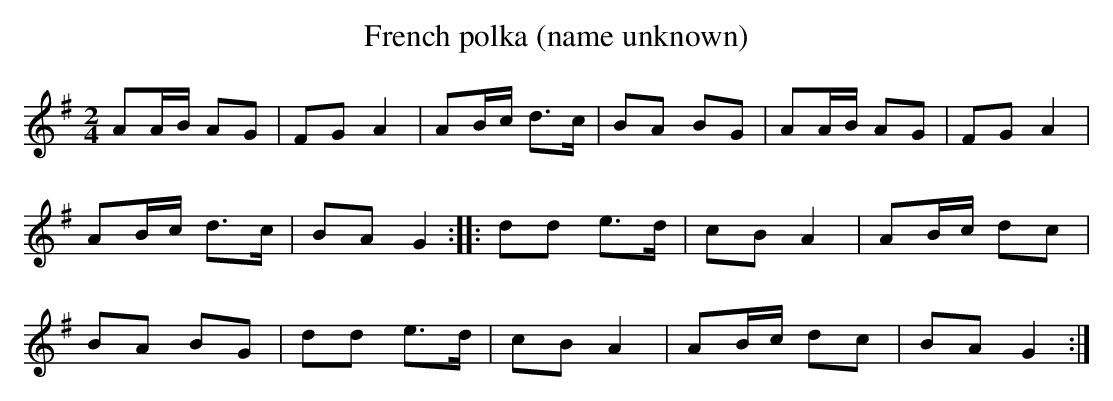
X:1
T:French polka (name unknown)
M:2/4
L:1/8
K:G
AA/B/ AG  | FG A2  | AB/c/ d>c | BA    BG | AA/B/ AG | FG A2 |
AB/c/ d>c | BA G2 :: dd    e>d | cB    A2 | AB/c/ dc |
BA    BG  | dd e>d | cB    A2  | AB/c/ dc | BA    G2 :|
